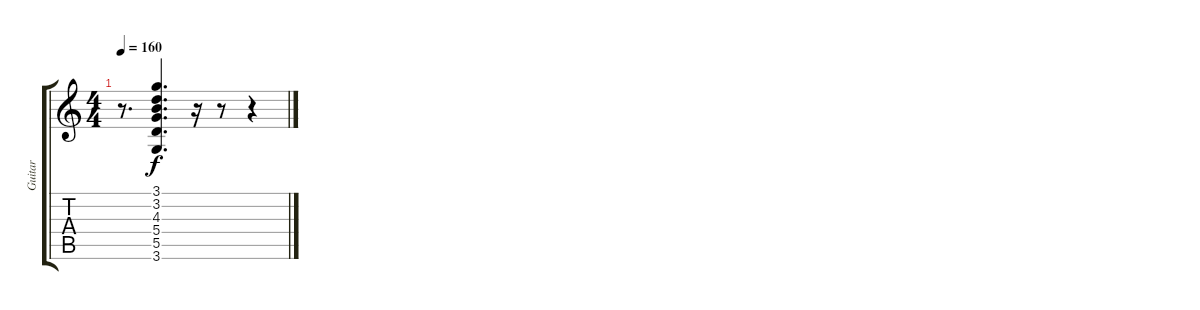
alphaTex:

\track ("Guitar" "Guitar") {instrument electricguitarclean}
\staff {score tabs}
\tuning (E4 B3 G3 D3 A2 E2) {hide}
\ts (4 4)
\tempo 160
\clef g2
\ks c
r.8{d dy f} (3.1 3.2 4.3 5.4 5.5 3.6).4{d} r.16 r.8 r.4
